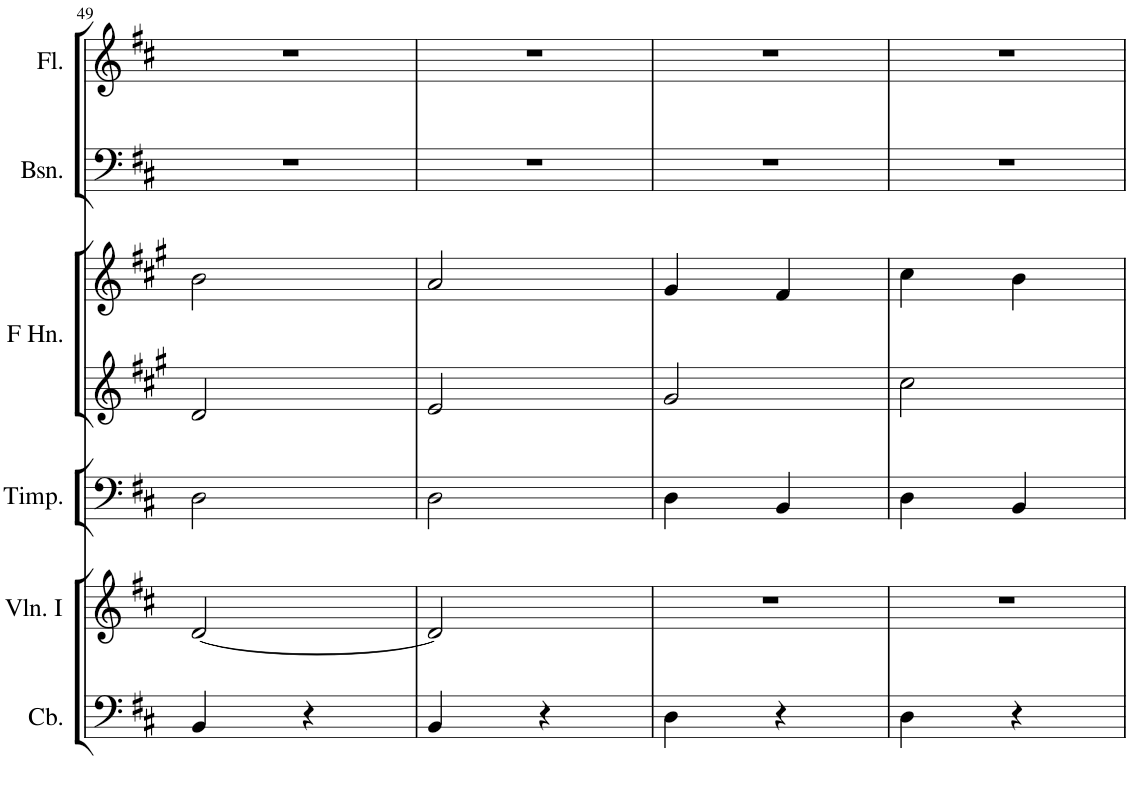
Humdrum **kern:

**kern	**kern	**kern	**kern	**kern	**kern	**kern
*part6	*part5	*part4	*part3	*part3	*part2	*part1
*staff7	*staff6	*staff5	*staff4	*staff3	*staff2	*staff1
*I"Contrabasses	*I"Violins I	*I"Timpani	*I"Horns in F	*	*I"Bassoons	*I"Flutes
*I'Cb.	*I'Vln. I	*I'Timp.	*	*	*I'Bsn.	*I'Fl.
!!LO:PB:g=z
*clefF4	*clefG2	*clefF4	*clefG2	*clefG2	*clefF4	*clefG2
*Trd7c12	*	*	*Trd4c7	*Trd4c7	*	*
*k[f#c#]	*k[f#c#]	*k[f#c#]	*k[f#c#g#]	*k[f#c#g#]	*k[f#c#]	*k[f#c#]
*M2/4	*M2/4	*M2/4	*M2/4	*M2/4	*M2/4	*M2/4
=49	=49	=49	=49	=49	=49	=49
4BB/	[2d/	2D\	2d/	2b\	2r	2r
4r	.	.	.	.	.	.
=50	=50	=50	=50	=50	=50	=50
4BB/	2d/]	2D\	2e/	2a/	2r	2r
4r	.	.	.	.	.	.
=51	=51	=51	=51	=51	=51	=51
4D\	2r	4D\	2g#/	4g#/	2r	2r
4r	.	4BB/	.	4f#/	.	.
=52	=52	=52	=52	=52	=52	=52
4D\	2r	4D\	2cc#\	4cc#\	2r	2r
4r	.	4BB/	.	4b\	.	.
=	=	=	=	=	=	=
*-	*-	*-	*-	*-	*-	*-
